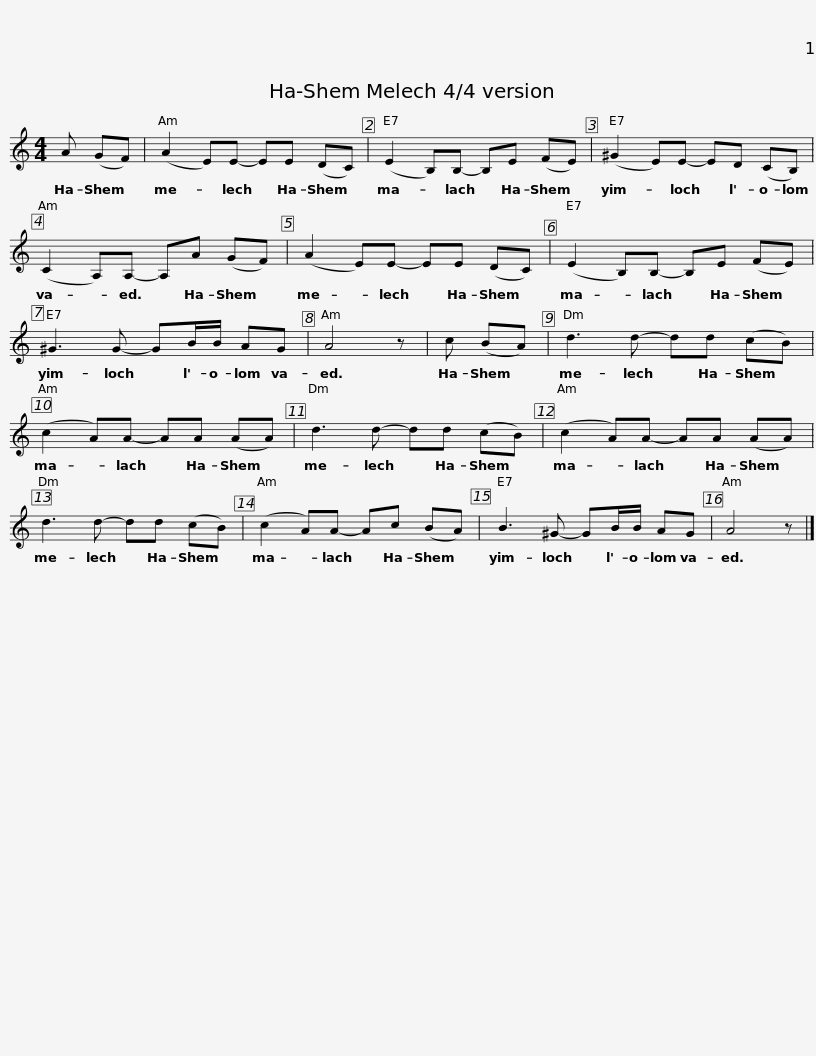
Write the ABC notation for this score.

X:1
L:1/8
M:4/4
I:linebreak $
K:C
V:1 treble
V:1
 A (GF) | (A2 E)E- EE (DC) | (E2 B,)B,- B,E (FE) | (^G2 E)E- ED (CB,) | (C2 A,)A,- A,A (GF) |$ %5
 (A2 E)E- EE (DC) | (E2 B,)B,- B,E (FE) | ^G3 G- GB/B/ AG | A4 z | c (BA) | %10
 d3 d- dd (cB) |$ (c2 A)A- AA (AA) | d3 d- dd (cB) | (c2 A)A- AA (AA) | d3 d- dd (cB) | %15
 (c2 A)A- Ac (BA) |$ B3 ^G- GB/B/ AG | A4 z |] %18
